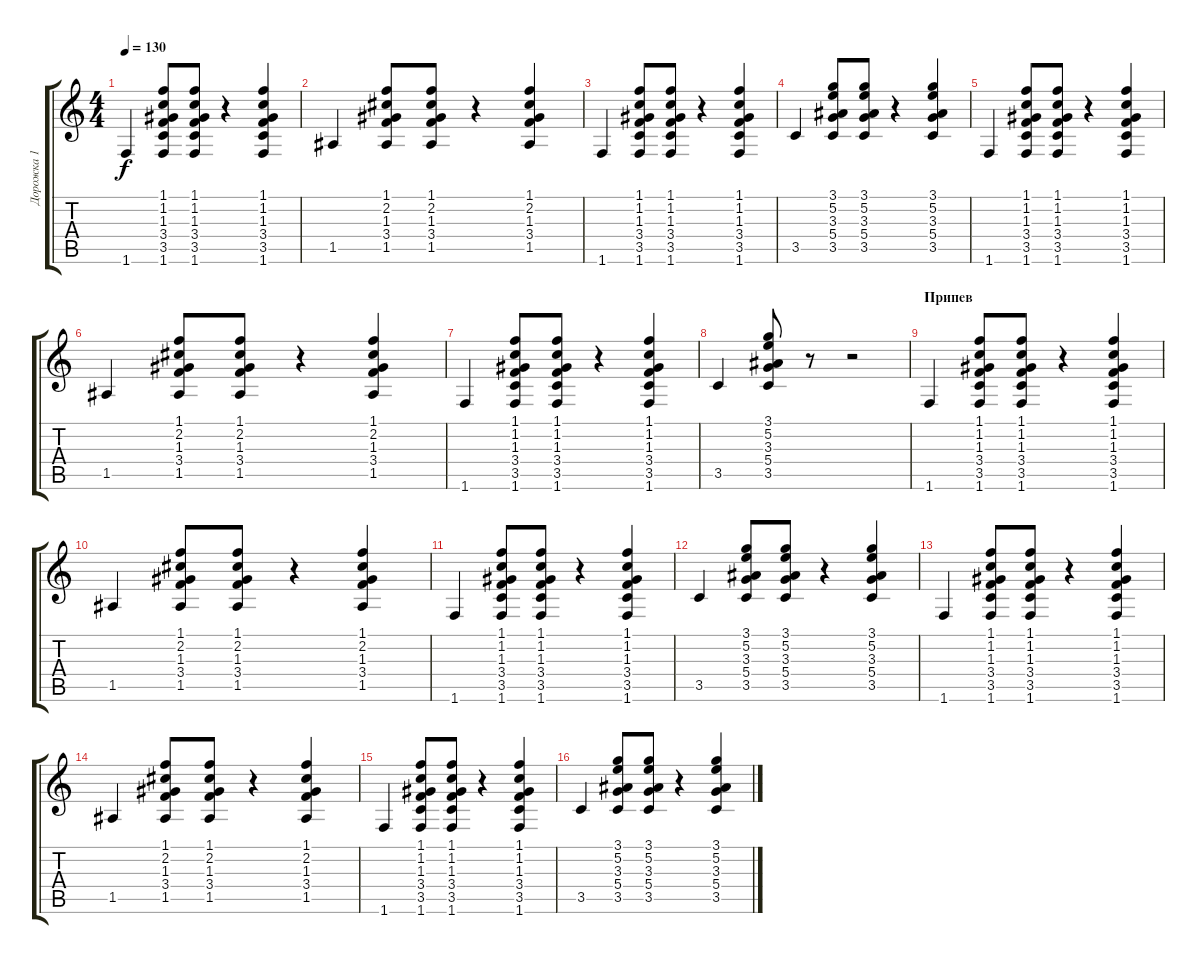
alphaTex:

\track ("Дорожка 1" "Дорожка 1") {instrument acousticguitarnylon}
\staff {score tabs}
\tuning (E4 B3 G3 D3 A2 E2) {hide}
\ts (4 4)
\tempo 130
\clef g2
\ks c
1.6.4{dy f} (1.1 1.2 1.3 3.4 3.5 1.6).8 (1.1 1.2 1.3 3.4 3.5 1.6).8 r.4 (1.1 1.2 1.3 3.4 3.5 1.6).4 |
1.5.4 (1.1 2.2 1.3 3.4 1.5).8 (1.1 2.2 1.3 3.4 1.5).8 r.4 (1.1 2.2 1.3 3.4 1.5).4 |
1.6.4 (1.1 1.2 1.3 3.4 3.5 1.6).8 (1.1 1.2 1.3 3.4 3.5 1.6).8 r.4 (1.1 1.2 1.3 3.4 3.5 1.6).4 |
3.5.4 (3.1 5.2 3.3 5.4 3.5).8 (3.1 5.2 3.3 5.4 3.5).8 r.4 (3.1 5.2 3.3 5.4 3.5).4 |
1.6.4 (1.1 1.2 1.3 3.4 3.5 1.6).8 (1.1 1.2 1.3 3.4 3.5 1.6).8 r.4 (1.1 1.2 1.3 3.4 3.5 1.6).4 |
1.5.4 (1.1 2.2 1.3 3.4 1.5).8 (1.1 2.2 1.3 3.4 1.5).8 r.4 (1.1 2.2 1.3 3.4 1.5).4 |
1.6.4 (1.1 1.2 1.3 3.4 3.5 1.6).8 (1.1 1.2 1.3 3.4 3.5 1.6).8 r.4 (1.1 1.2 1.3 3.4 3.5 1.6).4 |
3.5.4 (3.1 5.2 3.3 5.4 3.5).8 r.8 r.2 |
\section ("" "Припев")
1.6.4 (1.1 1.2 1.3 3.4 3.5 1.6).8 (1.1 1.2 1.3 3.4 3.5 1.6).8 r.4 (1.1 1.2 1.3 3.4 3.5 1.6).4 |
1.5.4 (1.1 2.2 1.3 3.4 1.5).8 (1.1 2.2 1.3 3.4 1.5).8 r.4 (1.1 2.2 1.3 3.4 1.5).4 |
1.6.4 (1.1 1.2 1.3 3.4 3.5 1.6).8 (1.1 1.2 1.3 3.4 3.5 1.6).8 r.4 (1.1 1.2 1.3 3.4 3.5 1.6).4 |
3.5.4 (3.1 5.2 3.3 5.4 3.5).8 (3.1 5.2 3.3 5.4 3.5).8 r.4 (3.1 5.2 3.3 5.4 3.5).4 |
1.6.4 (1.1 1.2 1.3 3.4 3.5 1.6).8 (1.1 1.2 1.3 3.4 3.5 1.6).8 r.4 (1.1 1.2 1.3 3.4 3.5 1.6).4 |
1.5.4 (1.1 2.2 1.3 3.4 1.5).8 (1.1 2.2 1.3 3.4 1.5).8 r.4 (1.1 2.2 1.3 3.4 1.5).4 |
1.6.4 (1.1 1.2 1.3 3.4 3.5 1.6).8 (1.1 1.2 1.3 3.4 3.5 1.6).8 r.4 (1.1 1.2 1.3 3.4 3.5 1.6).4 |
3.5.4 (3.1 5.2 3.3 5.4 3.5).8 (3.1 5.2 3.3 5.4 3.5).8 r.4 (3.1 5.2 3.3 5.4 3.5).4
